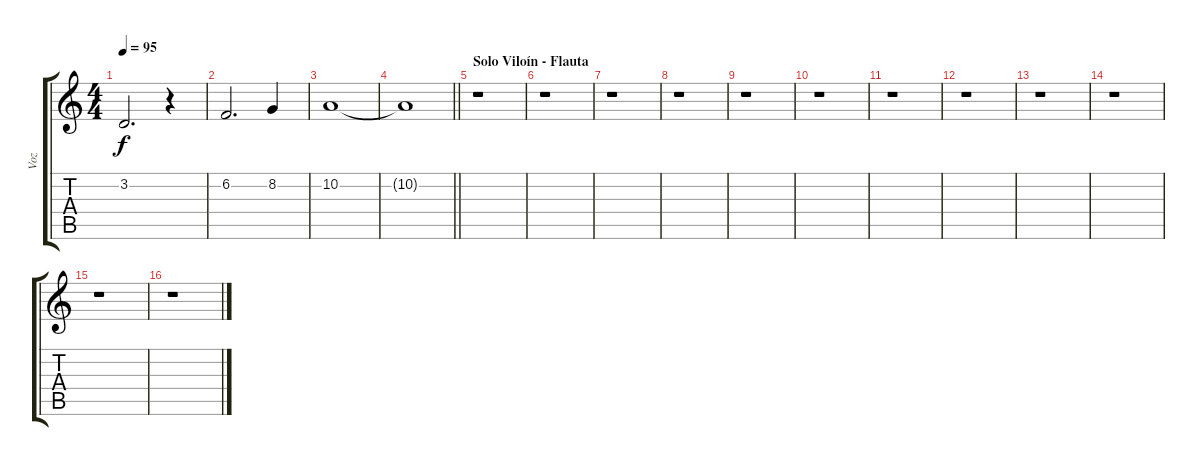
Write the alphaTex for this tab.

\track ("Voz" "Voz") {instrument violin}
\staff {score tabs}
\tuning (E4 B3 G3 D3 A2 E2) {hide}
\ts (4 4)
\tempo 95
\clef g2
\ks c
3.2.2{d dy f} r.4 |
6.2.2{d} 8.2.4 |
10.2.1 |
\barLineRight lightlight
10.2{t}.1 |
\section ("" "Solo Viloín - Flauta")
r.1 |
r.1 |
r.1 |
r.1 |
r.1 |
r.1 |
r.1 |
r.1 |
r.1 |
r.1 |
r.1 |
r.1
